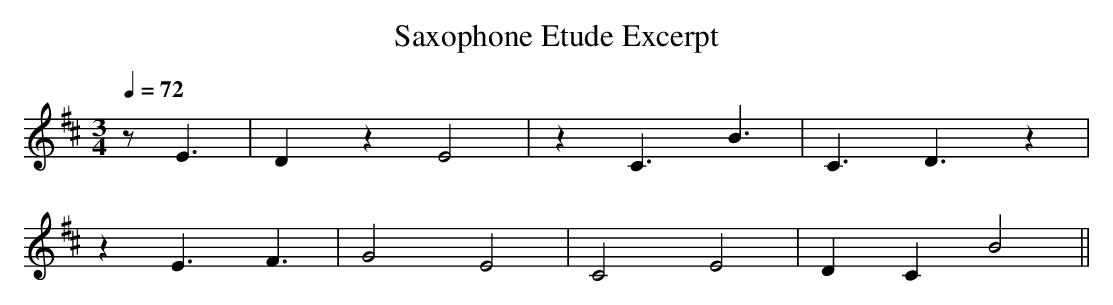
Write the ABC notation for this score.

X:1
T:Saxophone Etude Excerpt
M:3/4
L:1/4
Q:1/4=72
K:D
z1/2 E3/2 | D z E2 | z C3/2 B3/2 | C3/2 D3/2 z |
z E3/2 F3/2 | G2 E2 | C2 E2 | D C B2 ||
